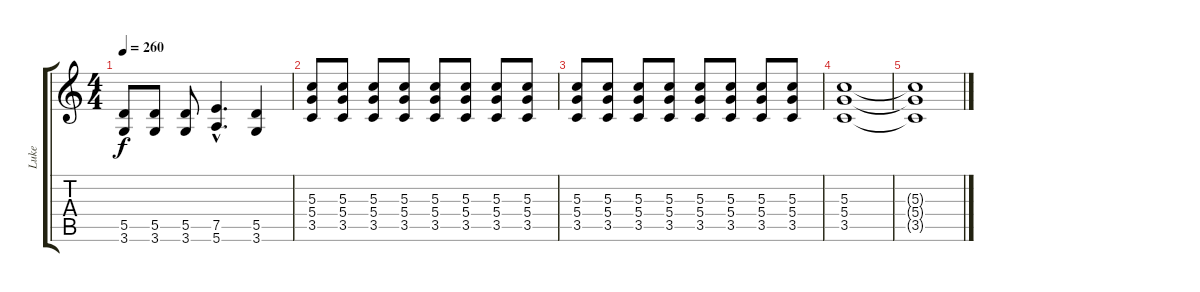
\track ("Luke" "Luke") {instrument overdrivenguitar}
\staff {score tabs}
\tuning (E4 B3 G3 D3 A2 E2) {hide}
\ts (4 4)
\tempo 260
\clef g2
\ks c
(5.5 3.6).8{dy f} (5.5 3.6).8 (5.5 3.6).8 (7.5{hac} 5.6{hac}).4{d} (5.5 3.6).4 |
(5.3 5.4 3.5).8 (5.3 5.4 3.5).8 (5.3 5.4 3.5).8 (5.3 5.4 3.5).8 (5.3 5.4 3.5).8 (5.3 5.4 3.5).8 (5.3 5.4 3.5).8 (5.3 5.4 3.5).8 |
(5.3 5.4 3.5).8 (5.3 5.4 3.5).8 (5.3 5.4 3.5).8 (5.3 5.4 3.5).8 (5.3 5.4 3.5).8 (5.3 5.4 3.5).8 (5.3 5.4 3.5).8 (5.3 5.4 3.5).8 |
(5.3 5.4 3.5).1 |
(5.3{t} 5.4{t} 3.5{t}).1
